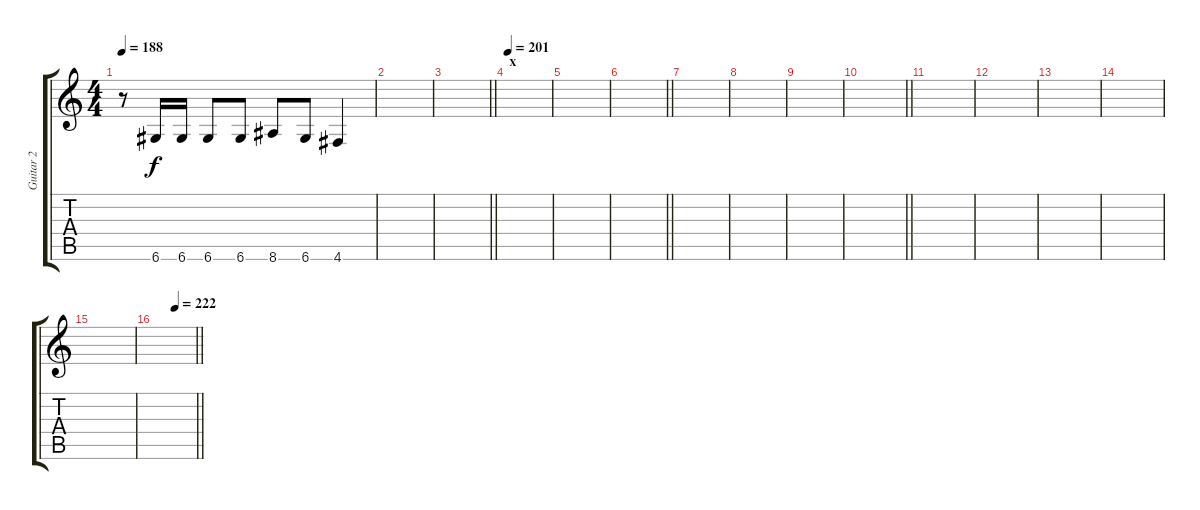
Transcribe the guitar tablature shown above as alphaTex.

\track ("Guitar 2" "Guitar 2") {instrument distortionguitar}
\staff {score tabs}
\tuning (E4 B3 G3 D3 A2 D2) {hide}
\ts (4 4)
\tempo 188
\clef g2
\ks c
r.8{dy f} 6.6.16 6.6.16 6.6.8 6.6.8 8.6.8 6.6.8 4.6.4 |
|
\barLineRight lightlight
|
\section ("" "x")
\tempo 201
|
|
\barLineRight lightlight
|
\section ("" "")
|
|
|
\barLineRight lightlight
|
|
|
|
|
|
\tempo (222 0.5)
\barLineRight lightlight
